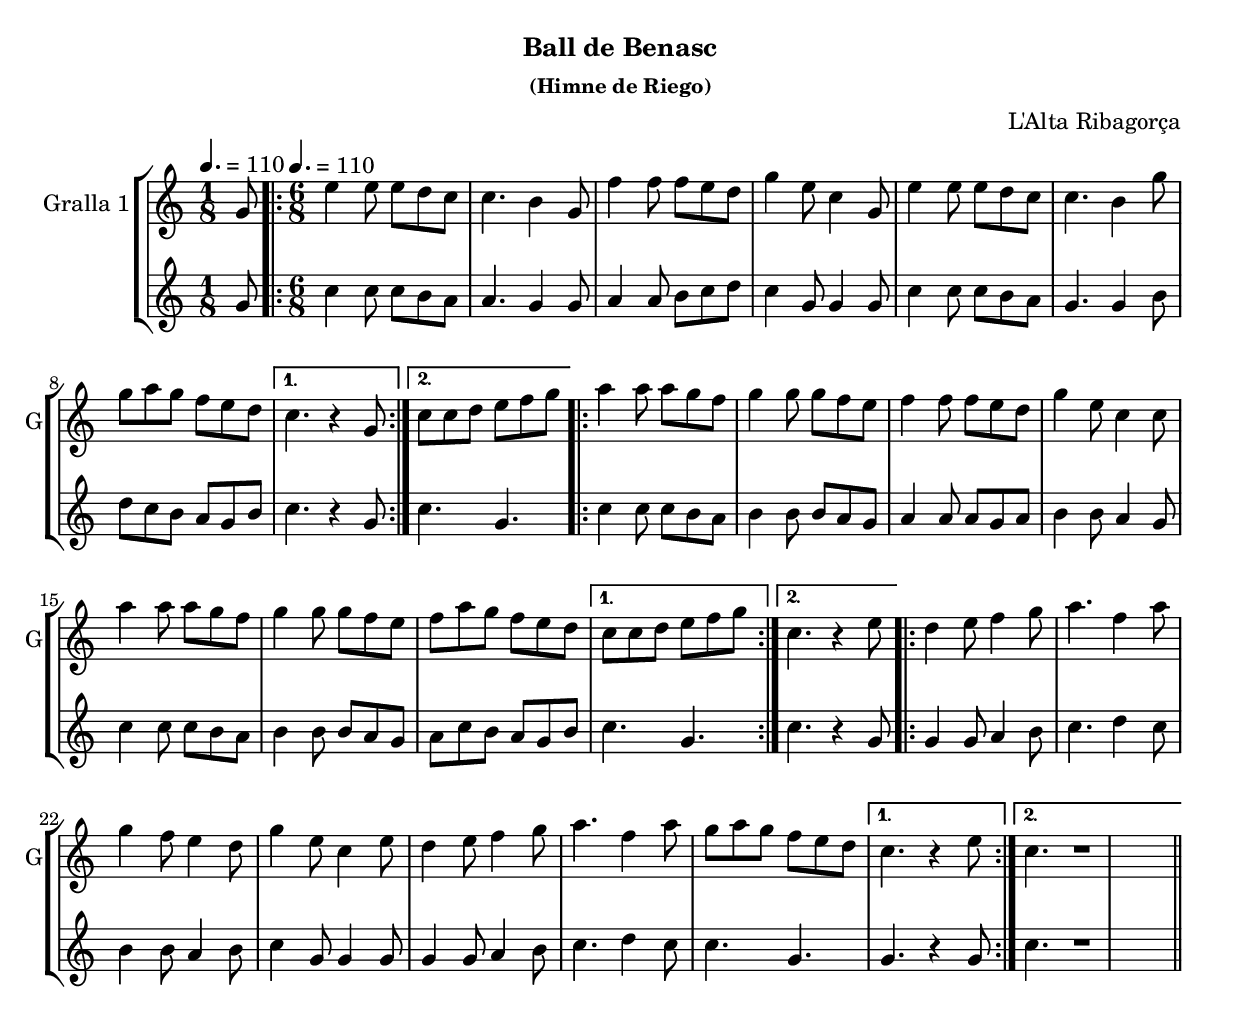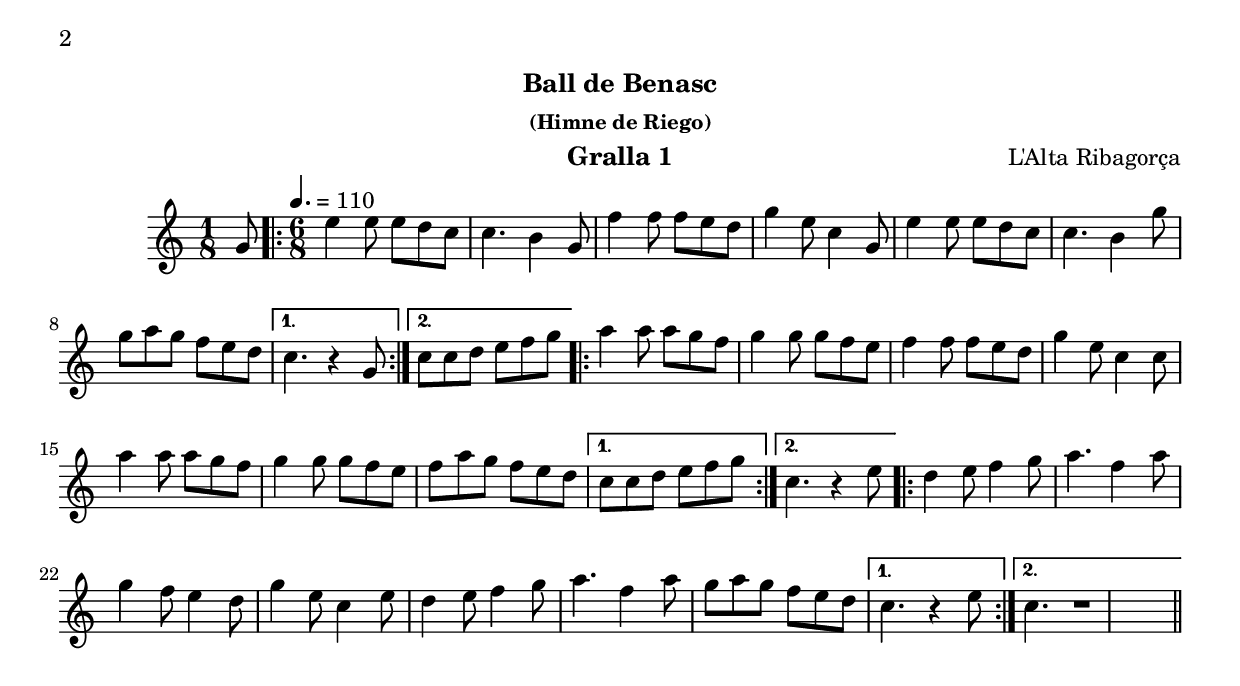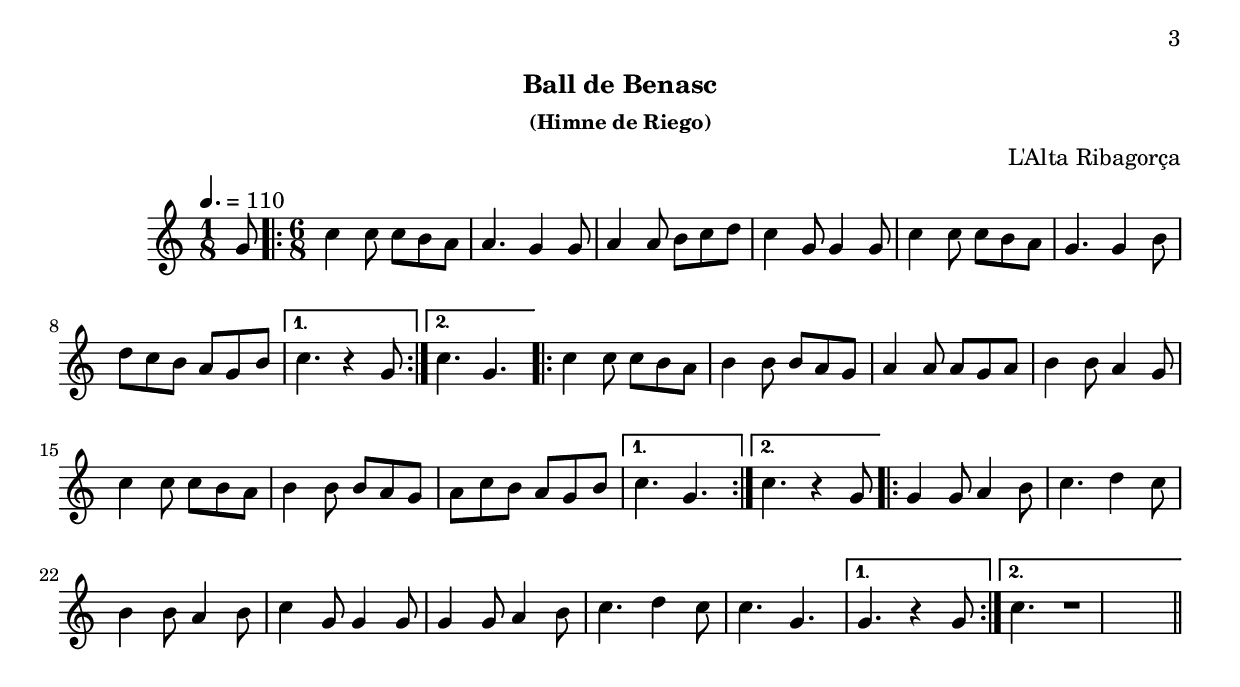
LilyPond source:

\version "2.16.0"

\header {
  dedication=""
  title="         "
  subtitle="Ball de Benasc"
  subsubtitle="(Himne de Riego)"
  poet=""
  meter=""
  piece=""
  composer="L'Alta Ribagorça"
  arranger=""
  opus=""
  instrument=""
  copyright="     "
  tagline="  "
}

liniaroAa =
\relative g'
{
  \clef treble
  \key c \major
  \time 1/8
  g8 \tempo 4. = 110  |
  \time 6/8   \repeat volta 2 { e'4 e8 e d c  |
  c4. b4 g8  |
  f'4 f8 f e d  |
  %05
  g4 e8 c4 g8  |
  e'4 e8 e d c  |
  c4. b4 g'8  |
  g8 a g f e d }
  \alternative { { c4. r4 g8 }
  %10
  { c8 c d e f g } }
  \repeat volta 2 { a4 a8 a g f  |
  g4 g8 g f e  |
  f4 f8 f e d  |
  g4 e8 c4 c8  |
  %15
  a'4 a8 a g f  |
  g4 g8 g f e  |
  f8 a g f e d }
  \alternative { { c8 c d e f g }
  { c,4. r4 e8 } }
  %20
  \repeat volta 2 { d4 e8 f4 g8  |
  a4. f4 a8  |
  g4 f8 e4 d8  |
  g4 e8 c4 e8  |
  d4 e8 f4 g8  |
  %25
  a4. f4 a8  |
  g8 a g f e d }
  \alternative { { c4. r4 e8 }
  { c4. r1 } } \bar "||" % troigo!
}

liniaroAb =
\relative g'
{
  \tempo 4. = 110
  \clef treble
  \key c \major
  \time 1/8
  g8  |
  \time 6/8   \repeat volta 2 { c4 c8 c b a  |
  a4. g4 g8  |
  a4 a8 b c d  |
  %05
  c4 g8 g4 g8  |
  c4 c8 c b a  |
  g4. g4 b8  |
  d8 c b a g b }
  \alternative { { c4. r4 g8 }
  %10
  { c4. g } }
  \repeat volta 2 { c4 c8 c b a  |
  b4 b8 b a g  |
  a4 a8 a g a  |
  b4 b8 a4 g8  |
  %15
  c4 c8 c b a  |
  b4 b8 b a g  |
  a8 c b a g b }
  \alternative { { c4. g }
  { c4. r4 g8 } }
  %20
  \repeat volta 2 { g4 g8 a4 b8  |
  c4. d4 c8  |
  b4 b8 a4 b8  |
  c4 g8 g4 g8  |
  g4 g8 a4 b8  |
  %25
  c4. d4 c8  |
  c4. g }
  \alternative { { g4. r4 g8 }
  { c4. r1 } } \bar "||" % troigo!
}

\bookpart {
  \score {
    \new StaffGroup {
      \override Score.RehearsalMark #'self-alignment-X = #LEFT
      <<
        \new Staff \with {instrumentName = #"Gralla 1" shortInstrumentName = #"G"} \liniaroAa
        \new Staff \with {instrumentName = #"" shortInstrumentName = #" "} \liniaroAb
      >>
    }
    \layout {}
  }\score { \unfoldRepeats
    \new StaffGroup {
      \override Score.RehearsalMark #'self-alignment-X = #LEFT
      <<
        \new Staff \with {instrumentName = #"Gralla 1" shortInstrumentName = #"G"} \liniaroAa
        \new Staff \with {instrumentName = #"" shortInstrumentName = #" "} \liniaroAb
      >>
    }
    \midi {}
  }
}

\bookpart {
  \header {instrument="Gralla 1"}
  \score {
    \new StaffGroup {
      \override Score.RehearsalMark #'self-alignment-X = #LEFT
      <<
        \new Staff \liniaroAa
      >>
    }
    \layout {}
  }\score { \unfoldRepeats
    \new StaffGroup {
      \override Score.RehearsalMark #'self-alignment-X = #LEFT
      <<
        \new Staff \liniaroAa
      >>
    }
    \midi {}
  }
}

\bookpart {
  \header {instrument=""}
  \score {
    \new StaffGroup {
      \override Score.RehearsalMark #'self-alignment-X = #LEFT
      <<
        \new Staff \liniaroAb
      >>
    }
    \layout {}
  }\score { \unfoldRepeats
    \new StaffGroup {
      \override Score.RehearsalMark #'self-alignment-X = #LEFT
      <<
        \new Staff \liniaroAb
      >>
    }
    \midi {}
  }
}

